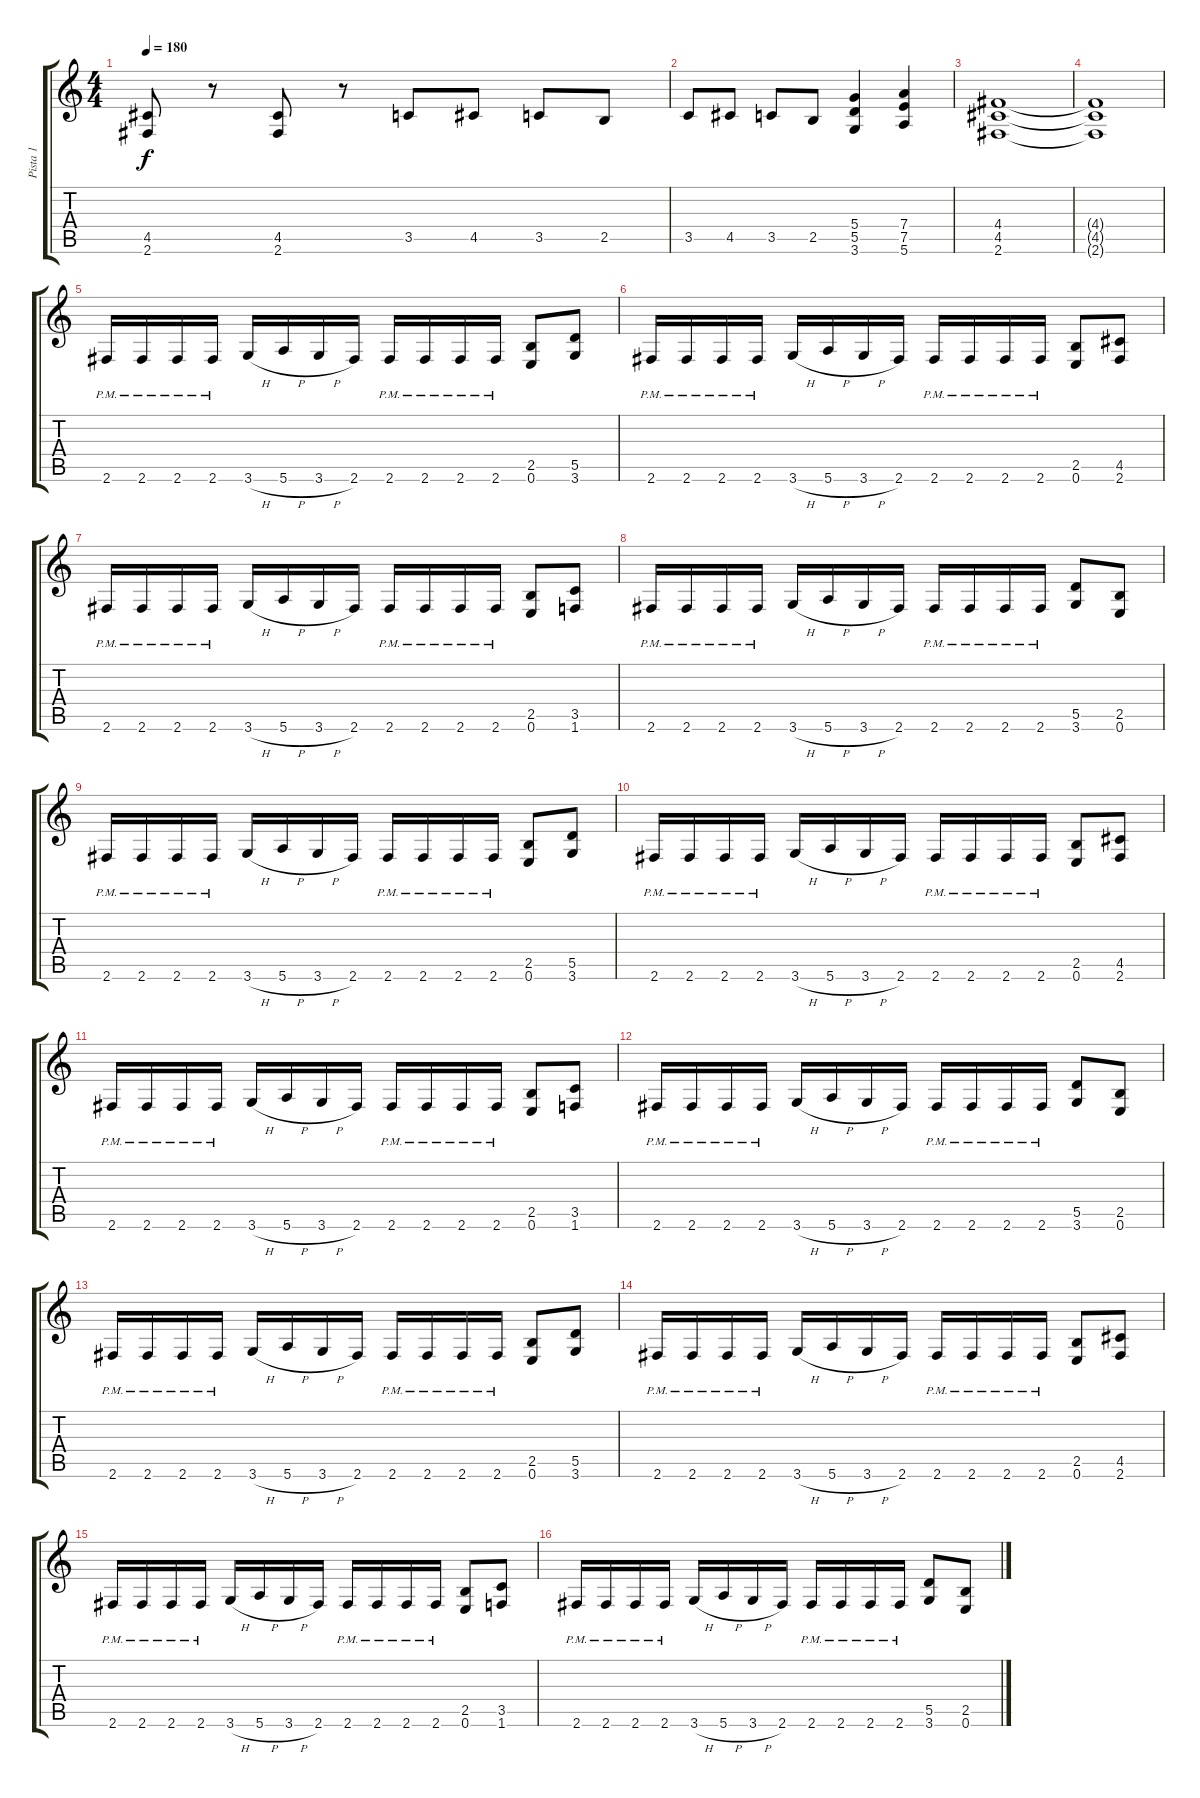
\track ("Pista 1" "Pista 1") {instrument distortionguitar}
\staff {score tabs}
\tuning (E4 B3 G3 D3 A2 E2) {hide}
\ts (4 4)
\tempo 180
\clef g2
\ks c
(4.5 2.6).8{dy f} r.8 (4.5 2.6).8 r.8 3.5.8 4.5.8 3.5.8 2.5.8 |
3.5.8 4.5.8 3.5.8 2.5.8 (5.4 5.5 3.6).4 (7.4 7.5 5.6).4 |
(4.4 4.5 2.6).1 |
(4.4{t} 4.5{t} 2.6{t}).1 |
2.6{pm}.16 2.6{pm}.16 2.6{pm}.16 2.6{pm}.16 3.6{h}.16 5.6{h}.16 3.6{h}.16 2.6.16 2.6{pm}.16 2.6{pm}.16 2.6{pm}.16 2.6{pm}.16 (2.5 0.6).8 (5.5 3.6).8 |
2.6{pm}.16 2.6{pm}.16 2.6{pm}.16 2.6{pm}.16 3.6{h}.16 5.6{h}.16 3.6{h}.16 2.6.16 2.6{pm}.16 2.6{pm}.16 2.6{pm}.16 2.6{pm}.16 (2.5 0.6).8 (4.5 2.6).8 |
2.6{pm}.16 2.6{pm}.16 2.6{pm}.16 2.6{pm}.16 3.6{h}.16 5.6{h}.16 3.6{h}.16 2.6.16 2.6{pm}.16 2.6{pm}.16 2.6{pm}.16 2.6{pm}.16 (2.5 0.6).8 (3.5 1.6).8 |
2.6{pm}.16 2.6{pm}.16 2.6{pm}.16 2.6{pm}.16 3.6{h}.16 5.6{h}.16 3.6{h}.16 2.6.16 2.6{pm}.16 2.6{pm}.16 2.6{pm}.16 2.6{pm}.16 (5.5 3.6).8 (2.5 0.6).8 |
2.6{pm}.16 2.6{pm}.16 2.6{pm}.16 2.6{pm}.16 3.6{h}.16 5.6{h}.16 3.6{h}.16 2.6.16 2.6{pm}.16 2.6{pm}.16 2.6{pm}.16 2.6{pm}.16 (2.5 0.6).8 (5.5 3.6).8 |
2.6{pm}.16 2.6{pm}.16 2.6{pm}.16 2.6{pm}.16 3.6{h}.16 5.6{h}.16 3.6{h}.16 2.6.16 2.6{pm}.16 2.6{pm}.16 2.6{pm}.16 2.6{pm}.16 (2.5 0.6).8 (4.5 2.6).8 |
2.6{pm}.16 2.6{pm}.16 2.6{pm}.16 2.6{pm}.16 3.6{h}.16 5.6{h}.16 3.6{h}.16 2.6.16 2.6{pm}.16 2.6{pm}.16 2.6{pm}.16 2.6{pm}.16 (2.5 0.6).8 (3.5 1.6).8 |
2.6{pm}.16 2.6{pm}.16 2.6{pm}.16 2.6{pm}.16 3.6{h}.16 5.6{h}.16 3.6{h}.16 2.6.16 2.6{pm}.16 2.6{pm}.16 2.6{pm}.16 2.6{pm}.16 (5.5 3.6).8 (2.5 0.6).8 |
2.6{pm}.16 2.6{pm}.16 2.6{pm}.16 2.6{pm}.16 3.6{h}.16 5.6{h}.16 3.6{h}.16 2.6.16 2.6{pm}.16 2.6{pm}.16 2.6{pm}.16 2.6{pm}.16 (2.5 0.6).8 (5.5 3.6).8 |
2.6{pm}.16 2.6{pm}.16 2.6{pm}.16 2.6{pm}.16 3.6{h}.16 5.6{h}.16 3.6{h}.16 2.6.16 2.6{pm}.16 2.6{pm}.16 2.6{pm}.16 2.6{pm}.16 (2.5 0.6).8 (4.5 2.6).8 |
2.6{pm}.16 2.6{pm}.16 2.6{pm}.16 2.6{pm}.16 3.6{h}.16 5.6{h}.16 3.6{h}.16 2.6.16 2.6{pm}.16 2.6{pm}.16 2.6{pm}.16 2.6{pm}.16 (2.5 0.6).8 (3.5 1.6).8 |
2.6{pm}.16 2.6{pm}.16 2.6{pm}.16 2.6{pm}.16 3.6{h}.16 5.6{h}.16 3.6{h}.16 2.6.16 2.6{pm}.16 2.6{pm}.16 2.6{pm}.16 2.6{pm}.16 (5.5 3.6).8 (2.5 0.6).8
